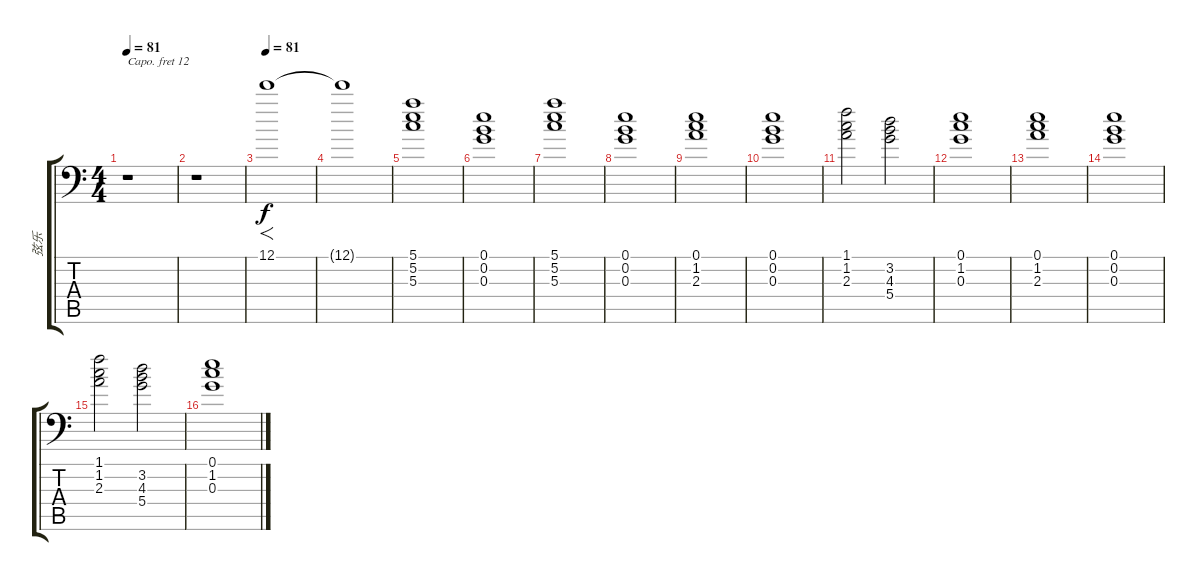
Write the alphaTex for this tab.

\track ("弦乐" "弦乐") {instrument stringensemble1}
\staff {score tabs}
\capo 12
\tuning (E4 B3 G3 D3 A2 D1) {hide}
\ts (4 4)
\tempo 81
\clef f4
\ks c
r.1{dy f instrument stringensemble1} |
r.1 |
\tempo 81
12.1.1{f volume 12 balance 8 instrument stringensemble2} |
12.1{t}.1 |
(5.1 5.2 5.3).1 |
(0.1 0.2 0.3).1 |
(5.1 5.2 5.3).1 |
(0.1 0.2 0.3).1 |
(0.1 1.2 2.3).1{instrument pad2warm} |
(0.1 0.2 0.3).1 |
(1.1 1.2 2.3).2 (3.2 4.3 5.4).2 |
(0.1 1.2 0.3).1 |
(0.1 1.2 2.3).1 |
(0.1 0.2 0.3).1 |
(1.1 1.2 2.3).2 (3.2 4.3 5.4).2 |
(0.1 1.2 0.3).1
